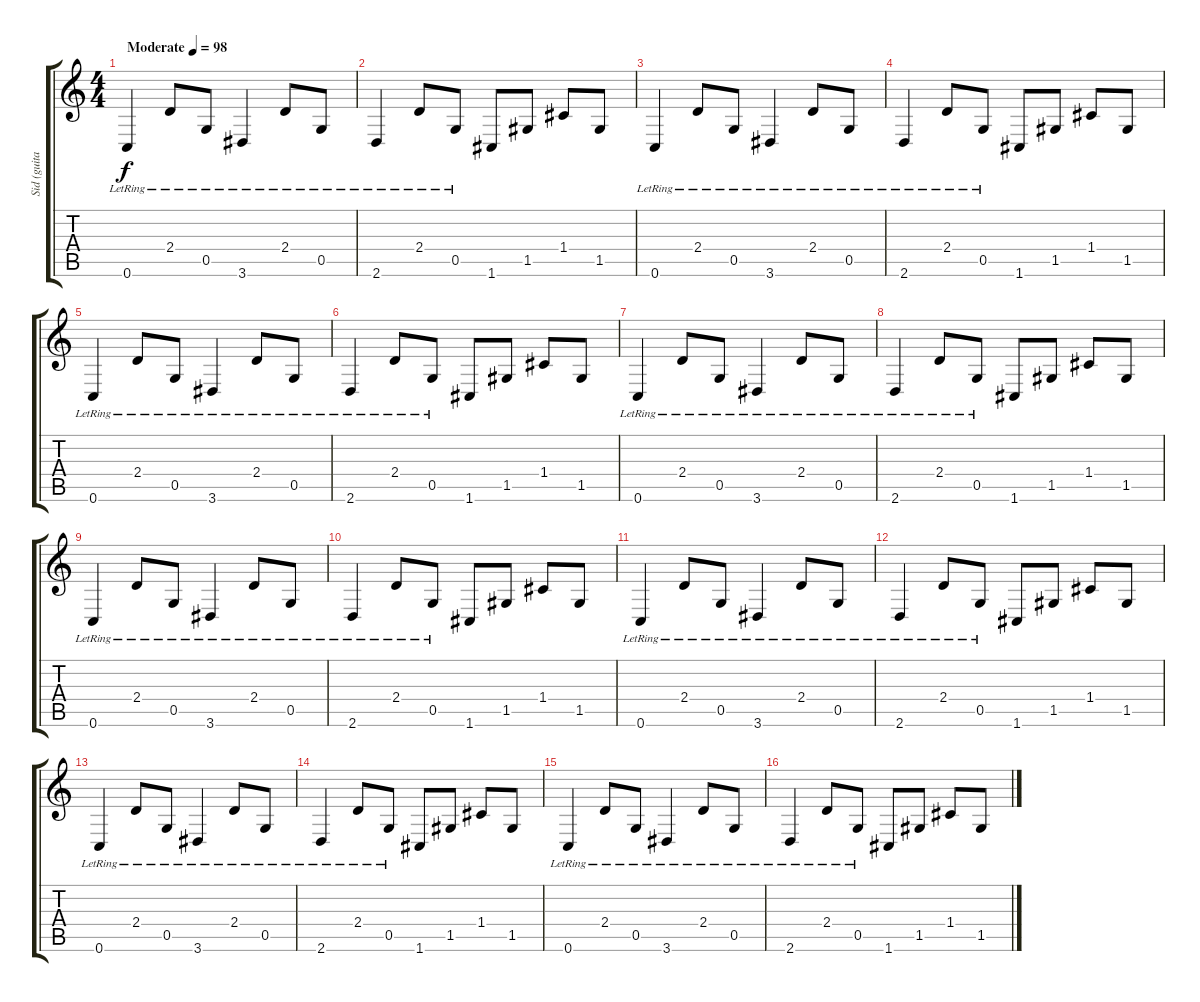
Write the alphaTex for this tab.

\track ("Sid (guitar)" "Sid (guita") {instrument electricguitarjazz}
\staff {score tabs}
\tuning (D4 A3 F3 C3 G2 C2) {hide}
\ts (4 4)
\tempo (98 "Moderate")
\clef g2
\ks c
0.6{lr}.4{dy f instrument electricguitarjazz} 2.4{lr}.8 0.5{lr}.8 3.6{lr}.4 2.4{lr}.8 0.5{lr}.8 |
2.6{lr}.4 2.4{lr}.8 0.5{lr}.8 1.6.8 1.5.8 1.4.8 1.5.8 |
0.6{lr}.4 2.4{lr}.8 0.5{lr}.8 3.6{lr}.4 2.4{lr}.8 0.5{lr}.8 |
2.6{lr}.4 2.4{lr}.8 0.5{lr}.8 1.6.8 1.5.8 1.4.8 1.5.8 |
0.6{lr}.4 2.4{lr}.8 0.5{lr}.8 3.6{lr}.4 2.4{lr}.8 0.5{lr}.8 |
2.6{lr}.4 2.4{lr}.8 0.5{lr}.8 1.6.8 1.5.8 1.4.8 1.5.8 |
0.6{lr}.4 2.4{lr}.8 0.5{lr}.8 3.6{lr}.4 2.4{lr}.8 0.5{lr}.8 |
2.6{lr}.4 2.4{lr}.8 0.5{lr}.8 1.6.8 1.5.8 1.4.8 1.5.8 |
0.6{lr}.4 2.4{lr}.8 0.5{lr}.8 3.6{lr}.4 2.4{lr}.8 0.5{lr}.8 |
2.6{lr}.4 2.4{lr}.8 0.5{lr}.8 1.6.8 1.5.8 1.4.8 1.5.8 |
0.6{lr}.4 2.4{lr}.8 0.5{lr}.8 3.6{lr}.4 2.4{lr}.8 0.5{lr}.8 |
2.6{lr}.4 2.4{lr}.8 0.5{lr}.8 1.6.8 1.5.8 1.4.8 1.5.8 |
0.6{lr}.4 2.4{lr}.8 0.5{lr}.8 3.6{lr}.4 2.4{lr}.8 0.5{lr}.8 |
2.6{lr}.4 2.4{lr}.8 0.5{lr}.8 1.6.8 1.5.8 1.4.8 1.5.8 |
0.6{lr}.4 2.4{lr}.8 0.5{lr}.8 3.6{lr}.4 2.4{lr}.8 0.5{lr}.8 |
2.6{lr}.4 2.4{lr}.8 0.5{lr}.8 1.6.8 1.5.8 1.4.8 1.5.8
